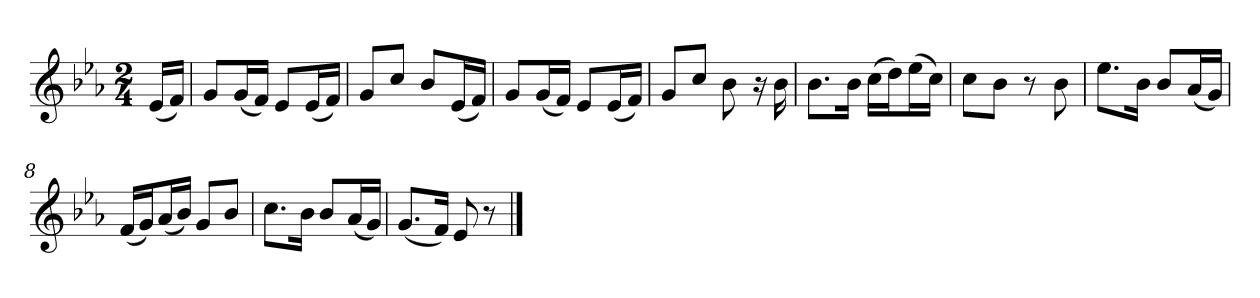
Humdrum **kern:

**kern
*part1
*staff1
*k[b-e-a-]
*M2/4
*MM120
=
(16e-LL
16fJJ)
=1
8gL
(16gL
16fJJ)
8e-L
(16e-L
16fJJ)
=2
8gL
8ccJ
8b-L
(16e-L
16fJJ)
=3
8gL
(16gL
16fJJ)
8e-L
(16e-L
16fJJ)
=4
8gL
8ccJ
8b-
16r
16b-
=5
8.b-L
16b-Jk
(16ccLL
16ddJ)
(16ee-L
16ccJJ)
=6
8ccL
8b-J
8r
8b-
=7
8.ee-L
16b-Jk
8b-L
(16a-L
16gJJ)
=8
(16fLL
16gJ)
(16a-L
16b-JJ)
8gL
8b-J
=9
8.ccL
16b-Jk
8b-L
(16a-L
16gJJ)
=10
(8.gL
16fJk)
8e-
8r
==
*-
